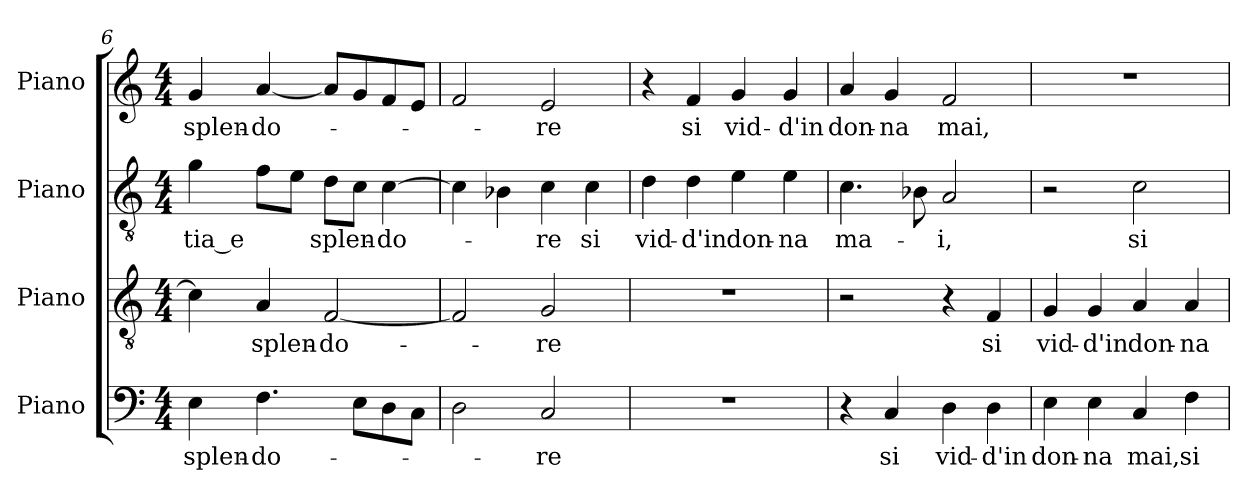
**kern	**text	**kern	**text	**kern	**text	**kern	**text
*part4	*part4	*part3	*part3	*part2	*part2	*part1	*part1
*staff4	*staff4	*staff3	*staff3	*staff2	*staff2	*staff1	*staff1
*I"Piano	*	*I"Piano	*	*I"Piano	*	*I"Piano	*
*I'Pno.	*	*I'Pno.	*	*I'Pno.	*	*I'Pno.	*
!!LO:LB:g=z
*clefF4	*	*clefGv2	*	*clefGv2	*	*clefG2	*
*	*	*ITrd7c12	*	*ITrd7c12	*	*	*
*k[]	*	*k[]	*	*k[]	*	*k[]	*
*C:	*	*C:	*	*C:	*	*C:	*
*M4/4	*	*M4/4	*	*M4/4	*	*M4/4	*
=6	=6	=6	=6	=6	=6	=6	=6
!	!LO:LY:b:color=#000000	!	!	!	!	!	!
!	!	!	!	!	!LO:LY:b:color=#000000	!	!
!	!	!	!	!	!	!	!LO:LY:b:color=#000000
4Ei\	splen-	4Ci\]	.	4Gi\	-tia_e	4gi/	splen-
!	!LO:LY:b:color=#000000	!	!	!	!	!	!
!	!	!	!LO:LY:b:color=#000000	!	!	!	!
!	!	!	!	!	!	!	!LO:LY:b:color=#000000
4.Fi\	-do-	4AAi/	splen-	8Fi\L	.	[4ai/	-do-
.	.	.	.	8Ei\J	.	.	.
!	!	!	!LO:LY:b:color=#000000	!	!	!	!
!	!	!	!	!	!LO:LY:b:color=#000000	!	!
.	.	[2FFi/	-do-	8Di\L	splen-	8ai/L]	.
8Ei\L	.	.	.	8Ci\J	.	8gi/	.
!	!	!	!	!	!LO:LY:b:color=#000000	!	!
8Di\	.	.	.	[4Ci\	-do-	8fi/	.
8Ci\J	.	.	.	.	.	8ei/J	.
=7	=7	=7	=7	=7	=7	=7	=7
2Di\	.	2FFi/]	.	4Ci\]	.	2fi/	.
.	.	.	.	4BB-i\	.	.	.
!	!LO:LY:b:color=#000000	!	!	!	!	!	!
!	!	!	!LO:LY:b:color=#000000	!	!	!	!
!	!	!	!	!	!LO:LY:b:color=#000000	!	!
!	!	!	!	!	!	!	!LO:LY:b:color=#000000
2Ci/	-re	2GGi/	-re	4Ci\	-re	2ei/	-re
!	!	!	!	!	!LO:LY:b:color=#000000	!	!
.	.	.	.	4Ci\	si	.	.
=8	=8	=8	=8	=8	=8	=8	=8
!	!	!	!	!	!LO:LY:b:color=#000000	!	!
1r	.	1r	.	4Di\	vid-	4r	.
!	!	!	!	!	!LO:LY:b:color=#000000	!	!
!	!	!	!	!	!	!	!LO:LY:b:color=#000000
.	.	.	.	4Di\	-d'in	4fi/	si
!	!	!	!	!	!LO:LY:b:color=#000000	!	!
!	!	!	!	!	!	!	!LO:LY:b:color=#000000
.	.	.	.	4Ei\	don-	4gi/	vid-
!	!	!	!	!	!LO:LY:b:color=#000000	!	!
!	!	!	!	!	!	!	!LO:LY:b:color=#000000
.	.	.	.	4Ei\	-na	4gi/	-d'in
=9	=9	=9	=9	=9	=9	=9	=9
!	!	!	!	!	!LO:LY:b:color=#000000	!	!
!	!	!	!	!	!	!	!LO:LY:b:color=#000000
4r	.	2r	.	4.Ci\	ma-	4ai/	don-
!	!LO:LY:b:color=#000000	!	!	!	!	!	!
!	!	!	!	!	!	!	!LO:LY:b:color=#000000
4Ci/	si	.	.	.	.	4gi/	-na
.	.	.	.	8BB-i\	.	.	.
!	!LO:LY:b:color=#000000	!	!	!	!	!	!
!	!	!	!	!	!LO:LY:b:color=#000000	!	!
!	!	!	!	!	!	!	!LO:LY:b:color=#000000
4Di\	vid-	4r	.	2AAi/	-i,	2fi/	mai,
!	!LO:LY:b:color=#000000	!	!	!	!	!	!
!	!	!	!LO:LY:b:color=#000000	!	!	!	!
4Di\	-d'in	4FFi/	si	.	.	.	.
!!LO:LB:g=z
=10	=10	=10	=10	=10	=10	=10	=10
!	!LO:LY:b:color=#000000	!	!	!	!	!	!
!	!	!	!LO:LY:b:color=#000000	!	!	!	!
4Ei\	don-	4GGi/	vid-	2r	.	1r	.
!	!LO:LY:b:color=#000000	!	!	!	!	!	!
!	!	!	!LO:LY:b:color=#000000	!	!	!	!
4Ei\	-na	4GGi/	-d'in	.	.	.	.
!	!LO:LY:b:color=#000000	!	!	!	!	!	!
!	!	!	!LO:LY:b:color=#000000	!	!	!	!
!	!	!	!	!	!LO:LY:b:color=#000000	!	!
4Ci/	mai,	4AAi/	don-	2Ci\	si	.	.
!	!LO:LY:b:color=#000000	!	!	!	!	!	!
!	!	!	!LO:LY:b:color=#000000	!	!	!	!
4Fi\	si	4AAi/	-na	.	.	.	.
=	=	=	=	=	=	=	=
*-	*-	*-	*-	*-	*-	*-	*-
